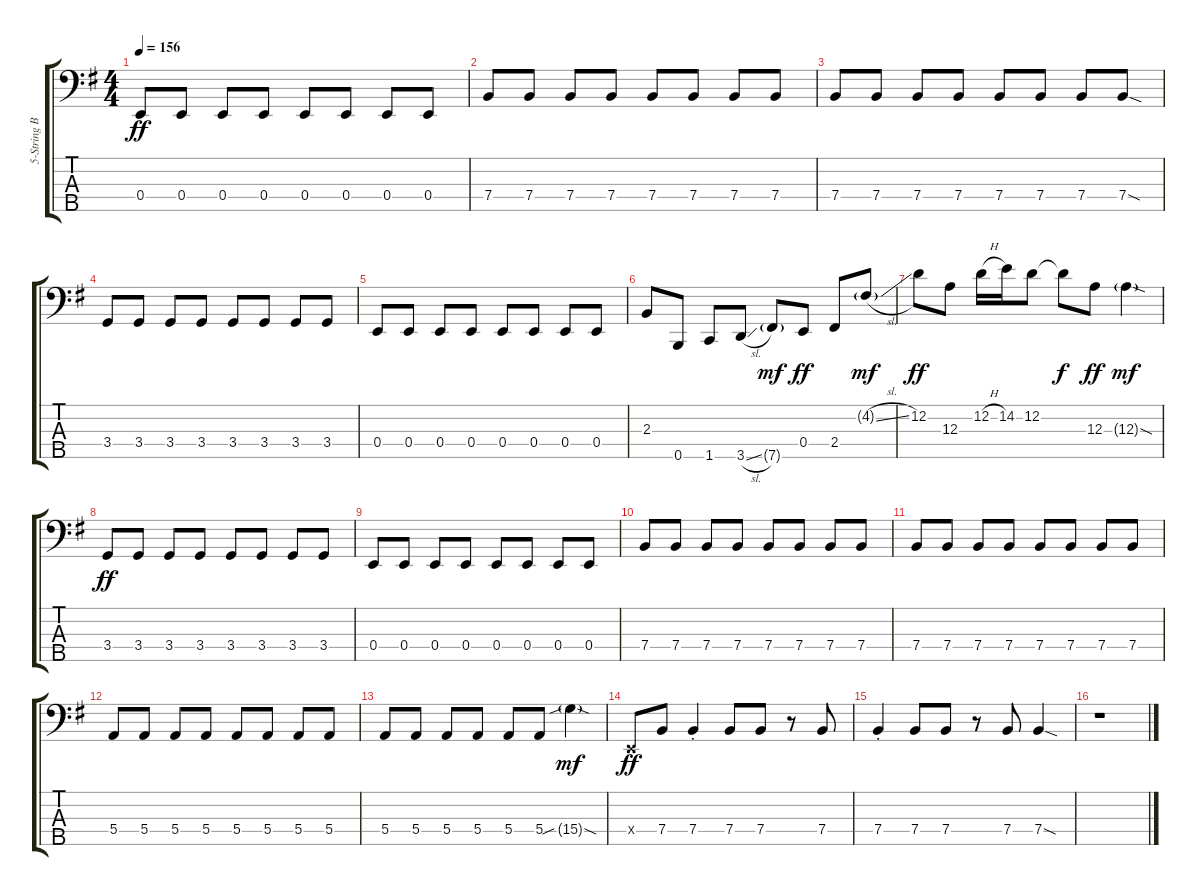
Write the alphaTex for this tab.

\track ("5-String Bass" "5-String B") {instrument electricbasspick}
\staff {score tabs}
\tuning (G2 D2 A1 E1 B0) {hide}
\ts (4 4)
\tempo 156
\clef f4
\ks g
0.4.8{dy ff} 0.4.8 0.4.8 0.4.8 0.4.8 0.4.8 0.4.8 0.4.8 |
7.4.8 7.4.8 7.4.8 7.4.8 7.4.8 7.4.8 7.4.8 7.4.8 |
7.4.8 7.4.8 7.4.8 7.4.8 7.4.8 7.4.8 7.4.8 7.4{sod}.8 |
3.4.8 3.4.8 3.4.8 3.4.8 3.4.8 3.4.8 3.4.8 3.4.8 |
0.4.8 0.4.8 0.4.8 0.4.8 0.4.8 0.4.8 0.4.8 0.4.8 |
2.3.8 0.5.8 1.5.8 3.5{sl}.8 7.5{g}.8{dy mf} 0.4.8{dy ff} 2.4.8 4.2{sl g}.8{dy mf} |
12.2.8{dy ff} 12.3.8 12.2{h}.16 14.2.16 12.2.8 12.2{t}.8{dy f} 12.3.8{dy ff} 12.3{sod g}.4{dy mf} |
3.4.8{dy ff} 3.4.8 3.4.8 3.4.8 3.4.8 3.4.8 3.4.8 3.4.8 |
0.4.8 0.4.8 0.4.8 0.4.8 0.4.8 0.4.8 0.4.8 0.4.8 |
7.4.8 7.4.8 7.4.8 7.4.8 7.4.8 7.4.8 7.4.8 7.4.8 |
7.4.8 7.4.8 7.4.8 7.4.8 7.4.8 7.4.8 7.4.8 7.4.8 |
5.4.8 5.4.8 5.4.8 5.4.8 5.4.8 5.4.8 5.4.8 5.4.8 |
5.4.8 5.4.8 5.4.8 5.4.8 5.4.8 5.4.8 15.4{sib sod g}.4{dy mf} |
0.4{x}.8{dy ff} 7.4.8 7.4{st}.4 7.4.8 7.4.8 r.8 7.4.8 |
7.4{st}.4 7.4.8 7.4.8 r.8 7.4.8 7.4{sod}.4 |
r.1
